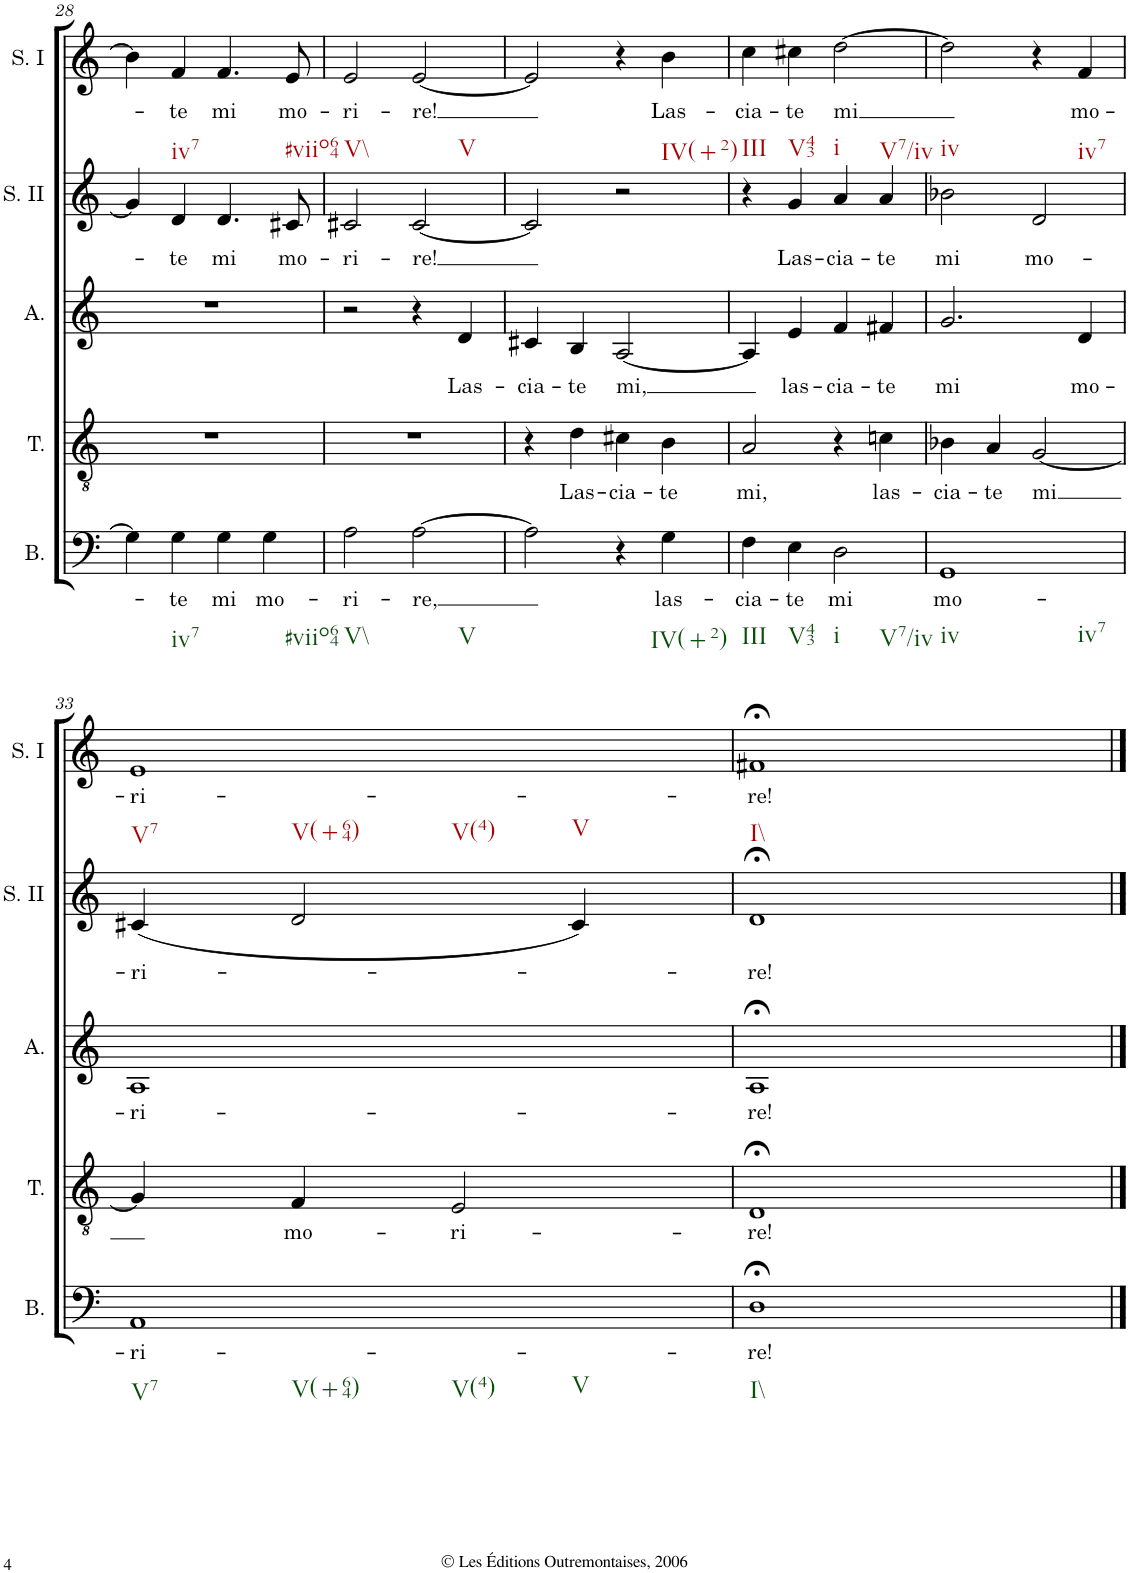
**kern	**text	**kern	**text	**kern	**text	**kern	**text	**kern	**text
*part5	*part5	*part4	*part4	*part3	*part3	*part2	*part2	*part1	*part1
*staff5	*staff5	*staff4	*staff4	*staff3	*staff3	*staff2	*staff2	*staff1	*staff1
*I"Basso	*	*I"Tenore	*	*I"Alto	*	*I"Soprano II	*	*I"Soprano I	*
*I'B.	*	*I'T.	*	*I'A.	*	*I'S. II	*	*I'S. I	*
!!LO:PB:g=z
*clefF4	*	*clefGv2	*	*clefG2	*	*clefG2	*	*clefG2	*
*k[]	*	*k[]	*	*k[]	*	*k[]	*	*k[]	*
*M4/4	*	*M4/4	*	*M4/4	*	*M4/4	*	*M4/4	*
*met(c)	*	*met(c)	*	*met(c)	*	*met(c)	*	*met(c)	*
=28	=28	=28	=28	=28	=28	=28	=28	=28	=28
4G\]	.	1r	.	1r	.	4g/]	.	4b-\]	.
!	!	!	!	!	!	!	!	!LO:TX:b:t=iv7	!
!LO:TX:b:t=iv7	!	!	!	!	!	!	!	!	!
!	!LO:LY:b	!	!	!	!	!	!LO:LY:b	!	!LO:LY:b
4G\	-te	.	.	.	.	4d/	-te	4f/	-te
!	!LO:LY:b	!	!	!	!	!	!LO:LY:b	!	!LO:LY:b
4G\	mi	.	.	.	.	4.d/	mi	4.f/	mi
!LO:TX:b:t=#viio64	!	!	!	!	!	!	!	!	!
!	!LO:LY:b	!	!	!	!	!	!	!	!
4G\	mo-	.	.	.	.	.	.	.	.
!	!	!	!	!	!	!	!	!LO:TX:b:t=#viio64	!
!	!	!	!	!	!	!	!LO:LY:b	!	!LO:LY:b
.	.	.	.	.	.	8c#X/	mo-	8e/	mo-
=29	=29	=29	=29	=29	=29	=29	=29	=29	=29
!	!	!	!	!	!	!	!	!LO:TX:b:t=V\\	!
!LO:TX:b:t=V\\	!	!	!	!	!	!	!	!	!
!	!LO:LY:b	!	!	!	!	!	!LO:LY:b	!	!LO:LY:b
2A\	-ri-	1r	.	2r	.	2c#X/	-ri-	2e/	-ri-
!	!	!	!	!	!	!	!	!LO:TX:b:t=V	!
!LO:TX:b:t=V	!	!	!	!	!	!	!	!	!
!	!LO:LY:b	!	!	!	!	!	!LO:LY:b	!	!LO:LY:b
[2A\	-re,	.	.	4r	.	[2c#/	-re!	[2e/	-re!
!	!	!	!	!	!LO:LY:b	!	!	!	!
.	.	.	.	4d/	Las-	.	.	.	.
=30	=30	=30	=30	=30	=30	=30	=30	=30	=30
!	!	!	!	!	!LO:LY:b	!	!	!	!
2A\]	.	4r	.	4c#X/	-cia-	2c#/]	.	2e/]	.
!	!	!	!LO:LY:b	!	!LO:LY:b	!	!	!	!
.	.	4d\	Las-	4B/	-te	.	.	.	.
!	!	!	!LO:LY:b	!	!LO:LY:b	!	!	!	!
4r	.	4c#X\	-cia-	[2A/	mi,	2r	.	4r	.
!	!	!	!	!	!	!	!	!LO:TX:b:t=IV(+2)	!
!LO:TX:b:t=IV(+2)	!	!	!	!	!	!	!	!	!
!	!LO:LY:b	!	!LO:LY:b	!	!	!	!	!	!LO:LY:b
4G\	las-	4B\	-te	.	.	.	.	4b\	Las-
=31	=31	=31	=31	=31	=31	=31	=31	=31	=31
!	!	!	!	!	!	!	!	!LO:TX:b:t=III	!
!LO:TX:b:t=III	!	!	!	!	!	!	!	!	!
!	!LO:LY:b	!	!LO:LY:b	!	!	!	!	!	!LO:LY:b
4F\	-cia-	2A/	mi,	4A/]	.	4r	.	4cc\	-cia-
!	!	!	!	!	!	!	!	!LO:TX:b:t=V43	!
!LO:TX:b:t=V43	!	!	!	!	!	!	!	!	!
!	!LO:LY:b	!	!	!	!LO:LY:b	!	!LO:LY:b	!	!LO:LY:b
4E\	-te	.	.	4e/	las-	4g/	Las-	4cc#X\	-te
!	!	!	!	!	!	!	!	!LO:TX:b:t=i	!
!	!	!	!	!	!	!	!	!LO:TX:b:t=V7/iv	!
!LO:TX:b:t=i	!	!	!	!	!	!	!	!	!
!LO:TX:b:t=V7/iv	!	!	!	!	!	!	!	!	!
!	!LO:LY:b	!	!	!	!LO:LY:b	!	!LO:LY:b	!	!LO:LY:b
2D\	mi	4r	.	4f/	-cia-	4a/	-cia-	[2dd\	mi
!	!	!	!LO:LY:b	!	!LO:LY:b	!	!LO:LY:b	!	!
.	.	4cn\	las-	4f#X/	-te	4a/	-te	.	.
=32	=32	=32	=32	=32	=32	=32	=32	=32	=32
!	!	!	!	!	!	!	!	!LO:TX:b:t=iv	!
!LO:TX:b:t=iv	!	!	!	!	!	!	!	!	!
!LO:TX:b:t=iv7	!	!	!	!	!	!	!	!	!
!	!LO:LY:b	!	!LO:LY:b	!	!LO:LY:b	!	!LO:LY:b	!	!
1GG	mo-	4B-X\	-cia-	2.g/	mi	2b-X\	mi	2dd\]	.
!	!	!	!LO:LY:b	!	!	!	!	!	!
.	.	4A/	-te	.	.	.	.	.	.
!	!	!	!LO:LY:b	!	!	!	!LO:LY:b	!	!
.	.	[2G/	mi	.	.	2d/	mo-	4r	.
!	!	!	!	!	!	!	!	!LO:TX:b:t=iv7	!
!	!	!	!	!	!LO:LY:b	!	!	!	!LO:LY:b
.	.	.	.	4d/	mo-	.	.	4f/	mo-
!!LO:LB:g=z
=33	=33	=33	=33	=33	=33	=33	=33	=33	=33
!	!	!	!	!	!	!	!	!LO:TX:b:t=V7	!
!	!	!	!	!	!	!	!	!LO:TX:b:t=V(+64)	!
!	!	!	!	!	!	!	!	!LO:TX:b:t=V(4)	!
!	!	!	!	!	!	!	!	!LO:TX:b:t=V	!
!LO:TX:b:t=V7	!	!	!	!	!	!	!	!	!
!LO:TX:b:t=V(+64)	!	!	!	!	!	!	!	!	!
!LO:TX:b:t=V(4)	!	!	!	!	!	!	!	!	!
!LO:TX:b:t=V	!	!	!	!	!	!	!	!	!
!	!LO:LY:b	!	!	!	!LO:LY:b	!	!LO:LY:b	!	!LO:LY:b
1AA	-ri-	4G/]	.	1A	-ri-	(4c#X/	-ri-	1e	-ri-
!	!	!	!LO:LY:b	!	!	!	!	!	!
.	.	4F/	mo-	.	.	2d/	.	.	.
!	!	!	!LO:LY:b	!	!	!	!	!	!
.	.	2E/	-ri-	.	.	.	.	.	.
.	.	.	.	.	.	4c#/)	.	.	.
=34	=34	=34	=34	=34	=34	=34	=34	=34	=34
!	!	!	!	!	!	!	!	!LO:TX:b:t=I\\	!
!LO:TX:b:t=I\\	!	!	!	!	!	!	!	!	!
!	!LO:LY:b	!	!LO:LY:b	!	!LO:LY:b	!	!LO:LY:b	!	!LO:LY:b
1D;<	-re!	1D;<	-re!	1A;<	-re!	1d;<	-re!	1f#X;<	-re!
==	==	==	==	==	==	==	==	==	==
*-	*-	*-	*-	*-	*-	*-	*-	*-	*-
